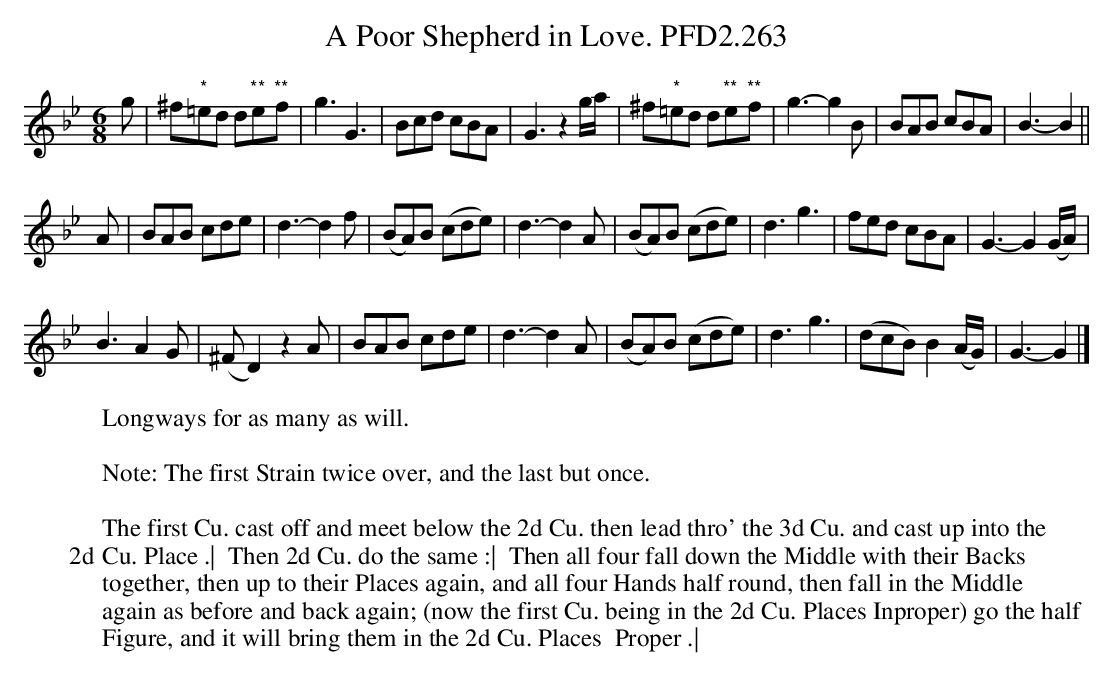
X:1
T:Poor Shepherd in Love. PFD2.263, A
W:Longways for as many as will.
L:1/8
M:6/8
K:Gm
g|^f"*"=ed d"**"e"**"f|g3G3|Bcd cBA|G3 z2g/a/|^f"*"=ed d"**"e"**"f|g3-g2B|BAB cBA|B3-B2||
A|BAB cde|d3-d2 f|(BA)B (cde)|d3-d2A|(BA)B (cde)|d3g3|fed cBA|G3-G2 (G/A/)|
B3 A2G|(^FD2) z2A|BAB cde|d3-d2A|(BA)B (cde)|d3g3|(dcB) B2 (A/G/)|G3-G2 |]
W:
W: Note: The first Strain twice over, and the last but once.
W:
W: The first Cu. cast off and meet below the 2d Cu. then lead thro' the 3d Cu. and cast up into the
W: 2d Cu. Place .|  Then 2d Cu. do the same :|  Then all four fall down the Middle with their Backs
W: together, then up to their Places again, and all four Hands half round, then fall in the Middle
W: again as before and back again; (now the first Cu. being in the 2d Cu. Places Inproper) go the half
W: Figure, and it will bring them in the 2d Cu. Places  Proper .|
